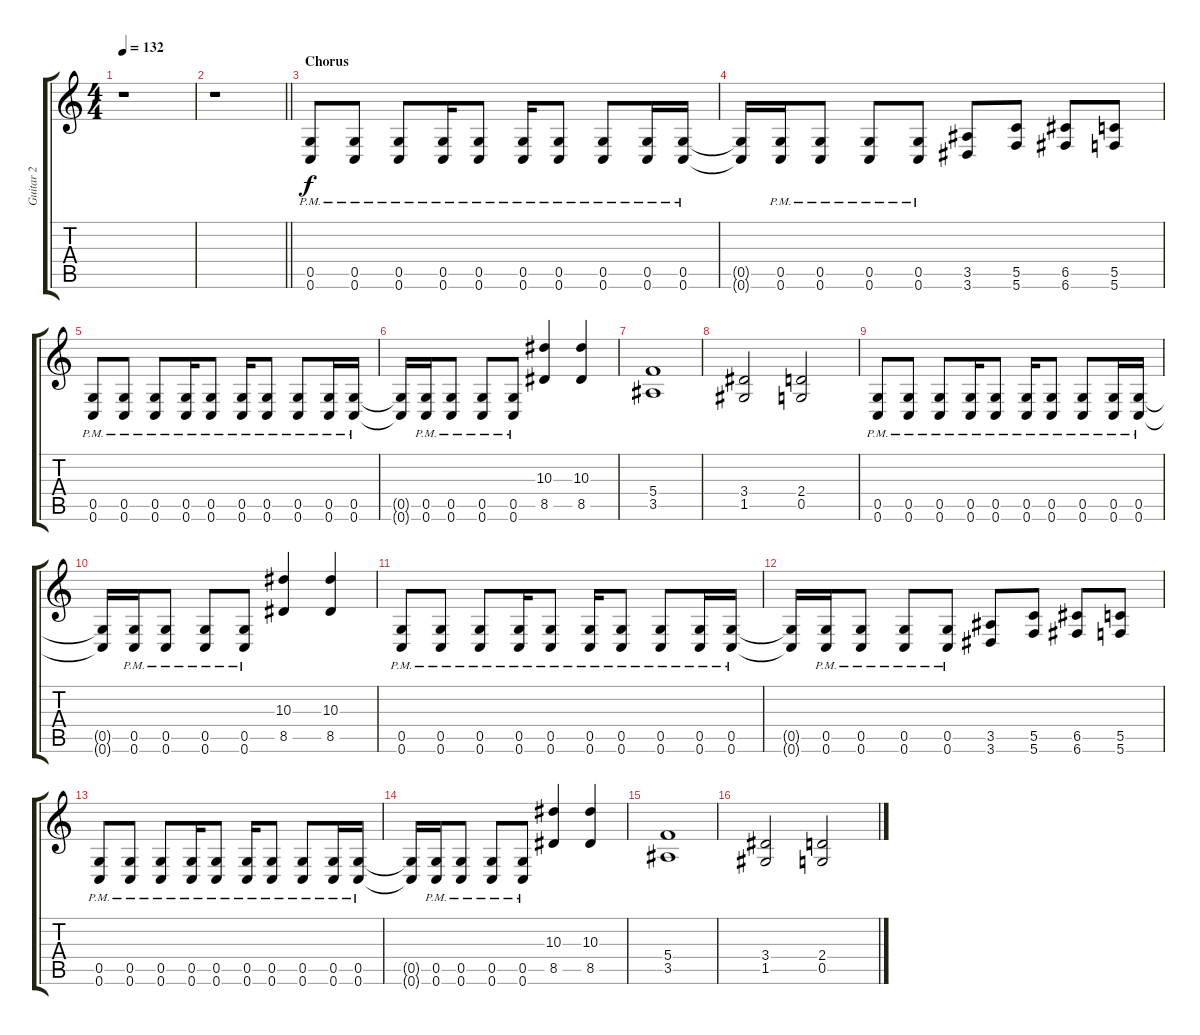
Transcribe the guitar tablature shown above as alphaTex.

\track ("Guitar 2" "Guitar 2") {instrument overdrivenguitar}
\staff {score tabs}
\tuning (D4 A3 F3 C3 G2 C2) {hide}
\ts (4 4)
\tempo 132
\clef g2
\ks c
r.1{dy f} |
\barLineRight lightlight
r.1 |
\section ("" "Chorus ")
(0.5{pm} 0.6{pm}).8 (0.5{pm} 0.6{pm}).8 (0.5{pm} 0.6{pm}).8 (0.5{pm} 0.6{pm}).16 (0.5{pm} 0.6{pm}).8 (0.5{pm} 0.6{pm}).16 (0.5{pm} 0.6{pm}).8 (0.5{pm} 0.6{pm}).8 (0.5{pm} 0.6{pm}).16 (0.5{pm} 0.6{pm}).16 |
(0.5{t} 0.6{t}).16 (0.5{pm} 0.6{pm}).16 (0.5{pm} 0.6{pm}).8 (0.5{pm} 0.6{pm}).8 (0.5{pm} 0.6{pm}).8 (3.5 3.6).8 (5.5 5.6).8 (6.5 6.6).8 (5.5 5.6).8 |
(0.5{pm} 0.6{pm}).8 (0.5{pm} 0.6{pm}).8 (0.5{pm} 0.6{pm}).8 (0.5{pm} 0.6{pm}).16 (0.5{pm} 0.6{pm}).8 (0.5{pm} 0.6{pm}).16 (0.5{pm} 0.6{pm}).8 (0.5{pm} 0.6{pm}).8 (0.5{pm} 0.6{pm}).16 (0.5{pm} 0.6{pm}).16 |
(0.5{t} 0.6{t}).16 (0.5{pm} 0.6{pm}).16 (0.5{pm} 0.6{pm}).8 (0.5{pm} 0.6{pm}).8 (0.5{pm} 0.6{pm}).8 (10.3 8.5).4 (10.3 8.5).4 |
(5.4 3.5).1 |
(3.4 1.5).2 (2.4 0.5).2 |
(0.5{pm} 0.6{pm}).8 (0.5{pm} 0.6{pm}).8 (0.5{pm} 0.6{pm}).8 (0.5{pm} 0.6{pm}).16 (0.5{pm} 0.6{pm}).8 (0.5{pm} 0.6{pm}).16 (0.5{pm} 0.6{pm}).8 (0.5{pm} 0.6{pm}).8 (0.5{pm} 0.6{pm}).16 (0.5{pm} 0.6{pm}).16 |
(0.5{t} 0.6{t}).16 (0.5{pm} 0.6{pm}).16 (0.5{pm} 0.6{pm}).8 (0.5{pm} 0.6{pm}).8 (0.5{pm} 0.6{pm}).8 (10.3 8.5).4 (10.3 8.5).4 |
(0.5{pm} 0.6{pm}).8 (0.5{pm} 0.6{pm}).8 (0.5{pm} 0.6{pm}).8 (0.5{pm} 0.6{pm}).16 (0.5{pm} 0.6{pm}).8 (0.5{pm} 0.6{pm}).16 (0.5{pm} 0.6{pm}).8 (0.5{pm} 0.6{pm}).8 (0.5{pm} 0.6{pm}).16 (0.5{pm} 0.6{pm}).16 |
(0.5{t} 0.6{t}).16 (0.5{pm} 0.6{pm}).16 (0.5{pm} 0.6{pm}).8 (0.5{pm} 0.6{pm}).8 (0.5{pm} 0.6{pm}).8 (3.5 3.6).8 (5.5 5.6).8 (6.5 6.6).8 (5.5 5.6).8 |
(0.5{pm} 0.6{pm}).8 (0.5{pm} 0.6{pm}).8 (0.5{pm} 0.6{pm}).8 (0.5{pm} 0.6{pm}).16 (0.5{pm} 0.6{pm}).8 (0.5{pm} 0.6{pm}).16 (0.5{pm} 0.6{pm}).8 (0.5{pm} 0.6{pm}).8 (0.5{pm} 0.6{pm}).16 (0.5{pm} 0.6{pm}).16 |
(0.5{t} 0.6{t}).16 (0.5{pm} 0.6{pm}).16 (0.5{pm} 0.6{pm}).8 (0.5{pm} 0.6{pm}).8 (0.5{pm} 0.6{pm}).8 (10.3 8.5).4 (10.3 8.5).4 |
(5.4 3.5).1 |
(3.4 1.5).2 (2.4 0.5).2
